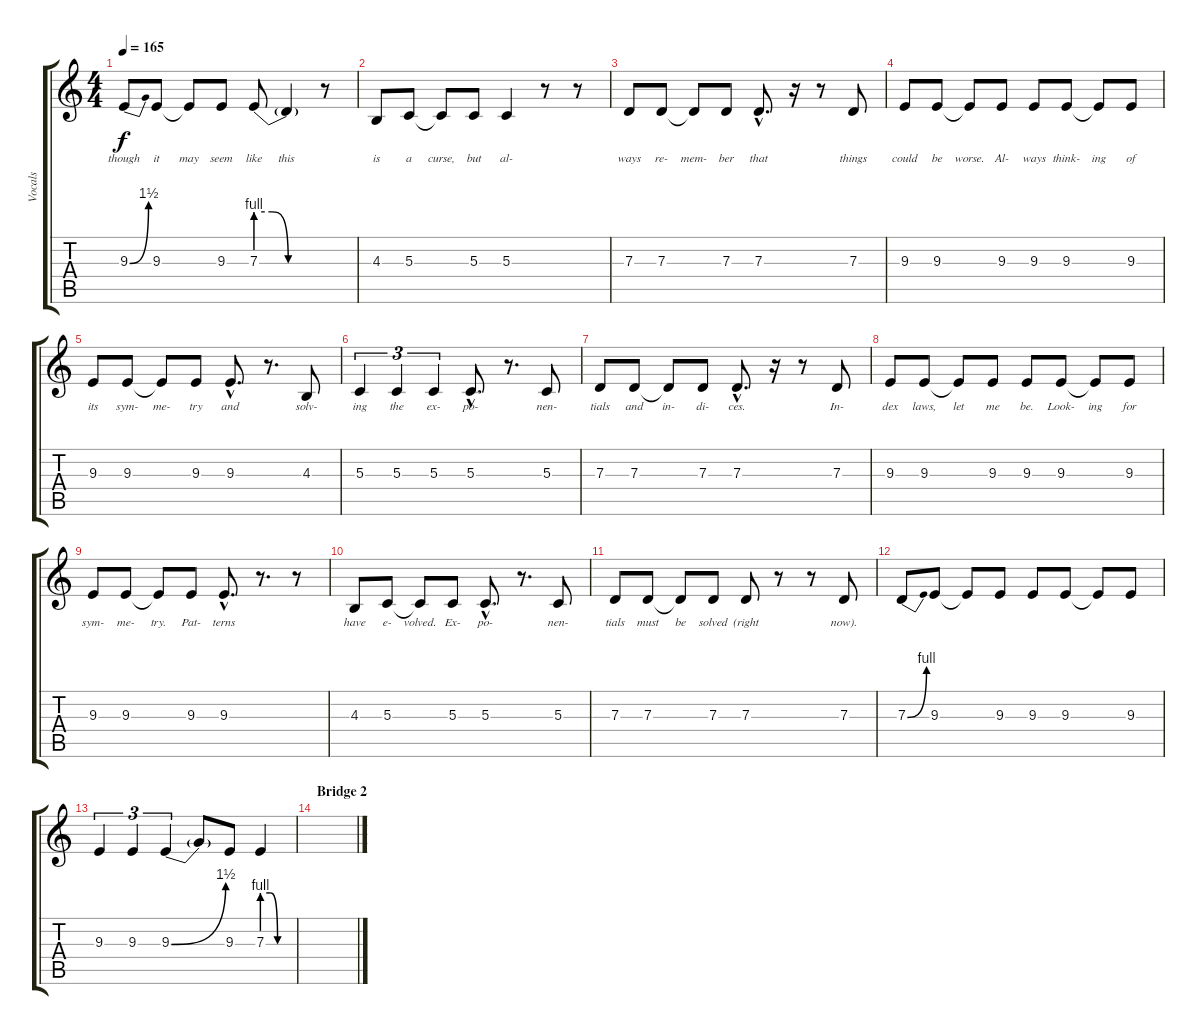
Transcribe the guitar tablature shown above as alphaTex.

\track ("Vocals" "Vocals") {instrument lead2sawtooth}
\staff {score tabs}
\tuning (E4 B3 G3 D3 A2 E2) {hide}
\ts (4 4)
\tempo 165
\clef g2
\ks c
9.3{be (bend 0 0 60 6)}.8{lyrics (0 "though") lyrics (1 "") lyrics (2 "") lyrics (3 "") lyrics (4 "") dy f} 9.3.8{lyrics (0 "it") lyrics (1 "") lyrics (2 "") lyrics (3 "") lyrics (4 "")} 9.3{t}.8{lyrics (0 "may") lyrics (1 "") lyrics (2 "") lyrics (3 "") lyrics (4 "")} 9.3.8{lyrics (0 "seem") lyrics (1 "") lyrics (2 "") lyrics (3 "") lyrics (4 "")} 7.3{be (custom 0 4 15 4 30 0 40 0 60 0)}.8{lyrics (0 "like") lyrics (1 "") lyrics (2 "") lyrics (3 "") lyrics (4 "")} 7.3{t}.4{lyrics (0 "this") lyrics (1 "") lyrics (2 "") lyrics (3 "") lyrics (4 "")} r.8 |
4.3.8{lyrics (0 "is") lyrics (1 "") lyrics (2 "") lyrics (3 "") lyrics (4 "")} 5.3.8{lyrics (0 "a") lyrics (1 "") lyrics (2 "") lyrics (3 "") lyrics (4 "")} 5.3{t}.8{lyrics (0 "curse,") lyrics (1 "") lyrics (2 "") lyrics (3 "") lyrics (4 "")} 5.3.8{lyrics (0 "but") lyrics (1 "") lyrics (2 "") lyrics (3 "") lyrics (4 "")} 5.3.4{lyrics (0 "al-") lyrics (1 "") lyrics (2 "") lyrics (3 "") lyrics (4 "")} r.8 r.8 |
7.3.8{lyrics (0 "ways") lyrics (1 "") lyrics (2 "") lyrics (3 "") lyrics (4 "")} 7.3.8{lyrics (0 "re-") lyrics (1 "") lyrics (2 "") lyrics (3 "") lyrics (4 "")} 7.3{t}.8{lyrics (0 "mem-") lyrics (1 "") lyrics (2 "") lyrics (3 "") lyrics (4 "")} 7.3.8{lyrics (0 "ber") lyrics (1 "") lyrics (2 "") lyrics (3 "") lyrics (4 "")} 7.3{hac}.8{d lyrics (0 "that") lyrics (1 "") lyrics (2 "") lyrics (3 "") lyrics (4 "")} r.16 r.8 7.3.8{lyrics (0 "things") lyrics (1 "") lyrics (2 "") lyrics (3 "") lyrics (4 "")} |
9.3.8{lyrics (0 "could") lyrics (1 "") lyrics (2 "") lyrics (3 "") lyrics (4 "")} 9.3.8{lyrics (0 "be") lyrics (1 "") lyrics (2 "") lyrics (3 "") lyrics (4 "")} 9.3{t}.8{lyrics (0 "worse.") lyrics (1 "") lyrics (2 "") lyrics (3 "") lyrics (4 "")} 9.3.8{lyrics (0 "Al-") lyrics (1 "") lyrics (2 "") lyrics (3 "") lyrics (4 "")} 9.3.8{lyrics (0 "ways") lyrics (1 "") lyrics (2 "") lyrics (3 "") lyrics (4 "")} 9.3.8{lyrics (0 "think-") lyrics (1 "") lyrics (2 "") lyrics (3 "") lyrics (4 "")} 9.3{t}.8{lyrics (0 "ing") lyrics (1 "") lyrics (2 "") lyrics (3 "") lyrics (4 "")} 9.3.8{lyrics (0 "of") lyrics (1 "") lyrics (2 "") lyrics (3 "") lyrics (4 "")} |
9.3.8{lyrics (0 "its") lyrics (1 "") lyrics (2 "") lyrics (3 "") lyrics (4 "")} 9.3.8{lyrics (0 "sym-") lyrics (1 "") lyrics (2 "") lyrics (3 "") lyrics (4 "")} 9.3{t}.8{lyrics (0 "me-") lyrics (1 "") lyrics (2 "") lyrics (3 "") lyrics (4 "")} 9.3.8{lyrics (0 "try") lyrics (1 "") lyrics (2 "") lyrics (3 "") lyrics (4 "")} 9.3{hac}.8{d lyrics (0 "and") lyrics (1 "") lyrics (2 "") lyrics (3 "") lyrics (4 "")} r.8{d} 4.3.8{lyrics (0 "solv-") lyrics (1 "") lyrics (2 "") lyrics (3 "") lyrics (4 "")} |
5.3.4{tu (3 2) lyrics (0 "ing") lyrics (1 "") lyrics (2 "") lyrics (3 "") lyrics (4 "")} 5.3.4{tu (3 2) lyrics (0 "the") lyrics (1 "") lyrics (2 "") lyrics (3 "") lyrics (4 "")} 5.3.4{tu (3 2) lyrics (0 "ex-") lyrics (1 "") lyrics (2 "") lyrics (3 "") lyrics (4 "")} 5.3{hac}.8{d lyrics (0 "po-") lyrics (1 "") lyrics (2 "") lyrics (3 "") lyrics (4 "")} r.8{d} 5.3.8{lyrics (0 "nen-") lyrics (1 "") lyrics (2 "") lyrics (3 "") lyrics (4 "")} |
7.3.8{lyrics (0 "tials") lyrics (1 "") lyrics (2 "") lyrics (3 "") lyrics (4 "")} 7.3.8{lyrics (0 "and") lyrics (1 "") lyrics (2 "") lyrics (3 "") lyrics (4 "")} 7.3{t}.8{lyrics (0 "in-") lyrics (1 "") lyrics (2 "") lyrics (3 "") lyrics (4 "")} 7.3.8{lyrics (0 "di-") lyrics (1 "") lyrics (2 "") lyrics (3 "") lyrics (4 "")} 7.3{hac}.8{d lyrics (0 "ces.") lyrics (1 "") lyrics (2 "") lyrics (3 "") lyrics (4 "")} r.16 r.8 7.3.8{lyrics (0 "In-") lyrics (1 "") lyrics (2 "") lyrics (3 "") lyrics (4 "")} |
9.3.8{lyrics (0 "dex") lyrics (1 "") lyrics (2 "") lyrics (3 "") lyrics (4 "")} 9.3.8{lyrics (0 "laws,") lyrics (1 "") lyrics (2 "") lyrics (3 "") lyrics (4 "")} 9.3{t}.8{lyrics (0 "let") lyrics (1 "") lyrics (2 "") lyrics (3 "") lyrics (4 "")} 9.3.8{lyrics (0 "me") lyrics (1 "") lyrics (2 "") lyrics (3 "") lyrics (4 "")} 9.3.8{lyrics (0 "be.") lyrics (1 "") lyrics (2 "") lyrics (3 "") lyrics (4 "")} 9.3.8{lyrics (0 "Look-") lyrics (1 "") lyrics (2 "") lyrics (3 "") lyrics (4 "")} 9.3{t}.8{lyrics (0 "ing") lyrics (1 "") lyrics (2 "") lyrics (3 "") lyrics (4 "")} 9.3.8{lyrics (0 "for") lyrics (1 "") lyrics (2 "") lyrics (3 "") lyrics (4 "")} |
9.3.8{lyrics (0 "sym-") lyrics (1 "") lyrics (2 "") lyrics (3 "") lyrics (4 "")} 9.3.8{lyrics (0 "me-") lyrics (1 "") lyrics (2 "") lyrics (3 "") lyrics (4 "")} 9.3{t}.8{lyrics (0 "try.") lyrics (1 "") lyrics (2 "") lyrics (3 "") lyrics (4 "")} 9.3.8{lyrics (0 "Pat-") lyrics (1 "") lyrics (2 "") lyrics (3 "") lyrics (4 "")} 9.3{hac}.8{d lyrics (0 "terns") lyrics (1 "") lyrics (2 "") lyrics (3 "") lyrics (4 "")} r.8{d} r.8 |
4.3.8{lyrics (0 "have") lyrics (1 "") lyrics (2 "") lyrics (3 "") lyrics (4 "")} 5.3.8{lyrics (0 "e-") lyrics (1 "") lyrics (2 "") lyrics (3 "") lyrics (4 "")} 5.3{t}.8{lyrics (0 "volved.") lyrics (1 "") lyrics (2 "") lyrics (3 "") lyrics (4 "")} 5.3.8{lyrics (0 "Ex-") lyrics (1 "") lyrics (2 "") lyrics (3 "") lyrics (4 "")} 5.3{hac}.8{d lyrics (0 "po-") lyrics (1 "") lyrics (2 "") lyrics (3 "") lyrics (4 "")} r.8{d} 5.3.8{lyrics (0 "nen-") lyrics (1 "") lyrics (2 "") lyrics (3 "") lyrics (4 "")} |
7.3.8{lyrics (0 "tials") lyrics (1 "") lyrics (2 "") lyrics (3 "") lyrics (4 "")} 7.3.8{lyrics (0 "must") lyrics (1 "") lyrics (2 "") lyrics (3 "") lyrics (4 "")} 7.3{t}.8{lyrics (0 "be") lyrics (1 "") lyrics (2 "") lyrics (3 "") lyrics (4 "")} 7.3.8{lyrics (0 "solved") lyrics (1 "") lyrics (2 "") lyrics (3 "") lyrics (4 "")} 7.3.8{lyrics (0 "(right") lyrics (1 "") lyrics (2 "") lyrics (3 "") lyrics (4 "")} r.8 r.8 7.3.8{lyrics (0 "now).") lyrics (1 "") lyrics (2 "") lyrics (3 "") lyrics (4 "")} |
7.3{be (bend 0 0 60 4)}.8 9.3.8 9.3{t}.8 9.3.8 9.3.8 9.3.8 9.3{t}.8 9.3.8 |
9.3.4{tu (3 2)} 9.3.4{tu (3 2)} 9.3{be (bend 0 0 60 6)}.4{tu (3 2)} 9.3{t}.8 9.3.8 7.3{be (custom 0 4 15 4 30 0 40 0 60 0)}.4 |
\section ("" "Bridge 2")
